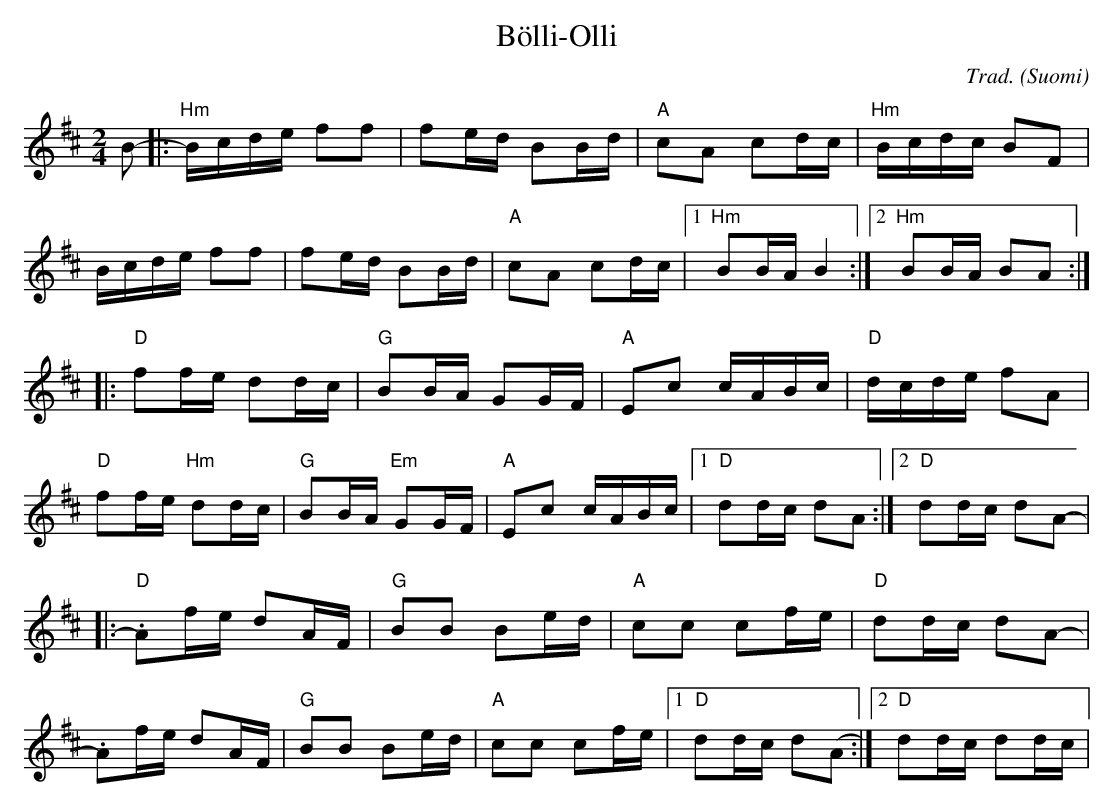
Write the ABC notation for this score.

X:1
T:Bölli-Olli
C:Trad.
O:Suomi
M:2/4
L:1/16
K:Bmin
B2- |: "Hm" Bcde f2f2 | f2ed B2Bd | "A" c2A2 c2dc | "Hm" Bcdc B2F2 |
Bcde f2f2 | f2ed B2Bd | "A" c2A2 c2dc |1 "Hm" B2BA B4 :|2 "Hm" B2BA B2A2 :|
|: "D" f2fe d2dc | "G" B2BA G2GF | "A" E2c2 cABc | "D" dcde f2A2 |
"D" f2fe "Hm" d2dc | "G" B2BA "Em" G2GF | "A" E2c2 cABc |1 "D" d2dc d2A2 :|2 "D" d2dc d2A2- |
|: "D" .A2fe d2AF | "G" B2B2 B2ed | "A" c2c2 c2fe | "D" d2dc d2A2- |
.A2fe d2AF | "G" B2B2 B2ed | "A" c2c2 c2fe |1 "D" d2dc d2(A2 :|2 "D" d2dc d2dc |
